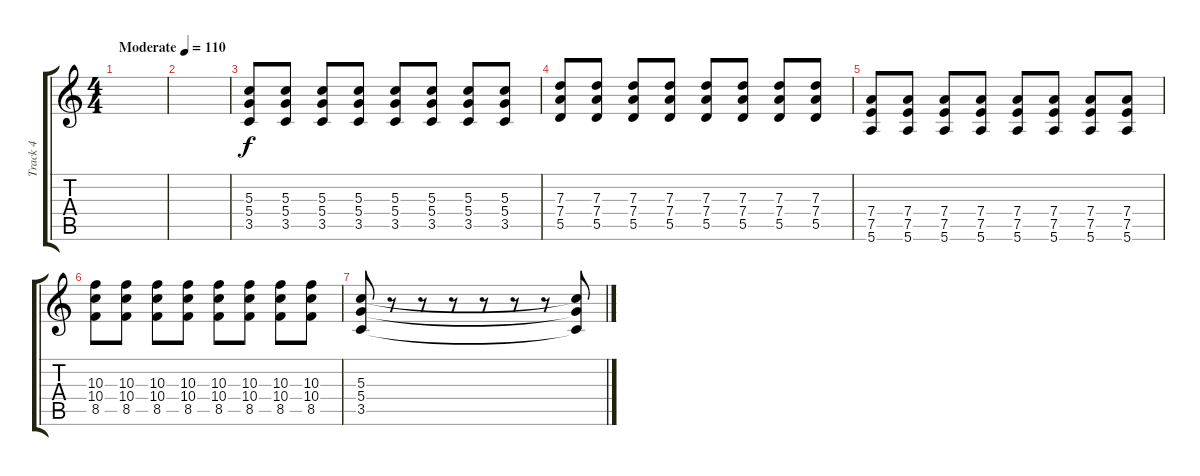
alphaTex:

\track ("Track 4" "Track 4") {instrument distortionguitar}
\staff {score tabs}
\tuning (E4 B3 G3 D3 A2 E2) {hide}
\ts (4 4)
\tempo (110 "Moderate")
\clef g2
\ks c
|
|
(5.3 5.4 3.5).8 (5.3 5.4 3.5).8 (5.3 5.4 3.5).8 (5.3 5.4 3.5).8 (5.3 5.4 3.5).8 (5.3 5.4 3.5).8 (5.3 5.4 3.5).8 (5.3 5.4 3.5).8 |
(7.3 7.4 5.5).8 (7.3 7.4 5.5).8 (7.3 7.4 5.5).8 (7.3 7.4 5.5).8 (7.3 7.4 5.5).8 (7.3 7.4 5.5).8 (7.3 7.4 5.5).8 (7.3 7.4 5.5).8 |
(7.4 7.5 5.6).8 (7.4 7.5 5.6).8 (7.4 7.5 5.6).8 (7.4 7.5 5.6).8 (7.4 7.5 5.6).8 (7.4 7.5 5.6).8 (7.4 7.5 5.6).8 (7.4 7.5 5.6).8 |
(10.3 10.4 8.5).8 (10.3 10.4 8.5).8 (10.3 10.4 8.5).8 (10.3 10.4 8.5).8 (10.3 10.4 8.5).8 (10.3 10.4 8.5).8 (10.3 10.4 8.5).8 (10.3 10.4 8.5).8 |
(5.3 5.4 3.5).8 r.8 r.8 r.8 r.8 r.8 r.8 (5.3{t} 5.4{t} 3.5{t}).8
